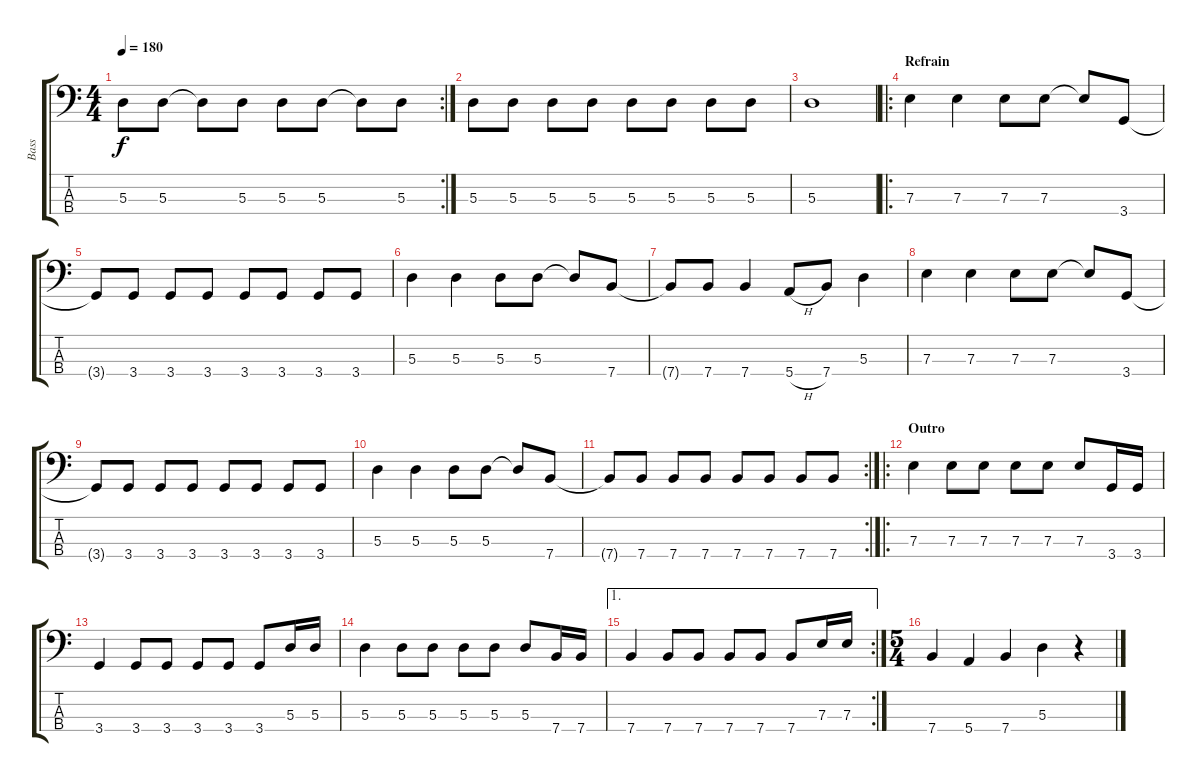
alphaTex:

\track ("Bass" "Bass") {instrument electricbasspick}
\staff {score tabs}
\tuning (G2 D2 A1 E1) {hide}
\rc 2
\ts (4 4)
\tempo 180
\clef f4
\ks c
5.3.8{dy f} 5.3.8 5.3{t}.8 5.3.8 5.3.8 5.3.8 5.3{t}.8 5.3.8 |
5.3.8 5.3.8 5.3.8 5.3.8 5.3.8 5.3.8 5.3.8 5.3.8 |
5.3.1 |
\ro
\section ("" "Refrain")
7.3.4 7.3.4 7.3.8 7.3.8 7.3{t}.8 3.4.8 |
3.4{t}.8 3.4.8 3.4.8 3.4.8 3.4.8 3.4.8 3.4.8 3.4.8 |
5.3.4 5.3.4 5.3.8 5.3.8 5.3{t}.8 7.4.8 |
7.4{t}.8 7.4.8 7.4.4 5.4{h}.8 7.4.8 5.3.4 |
7.3.4 7.3.4 7.3.8 7.3.8 7.3{t}.8 3.4.8 |
3.4{t}.8 3.4.8 3.4.8 3.4.8 3.4.8 3.4.8 3.4.8 3.4.8 |
5.3.4 5.3.4 5.3.8 5.3.8 5.3{t}.8 7.4.8 |
\rc 2
7.4{t}.8 7.4.8 7.4.8 7.4.8 7.4.8 7.4.8 7.4.8 7.4.8 |
\ro
\section ("" "Outro")
7.3.4 7.3.8 7.3.8 7.3.8 7.3.8 7.3.8 3.4.16 3.4.16 |
3.4.4 3.4.8 3.4.8 3.4.8 3.4.8 3.4.8 5.3.16 5.3.16 |
5.3.4 5.3.8 5.3.8 5.3.8 5.3.8 5.3.8 7.4.16 7.4.16 |
\ae 1
\rc 2
7.4.4 7.4.8 7.4.8 7.4.8 7.4.8 7.4.8 7.3.16 7.3.16 |
\ts (5 4)
7.4.4 5.4.4 7.4.4 5.3.4 r.4
